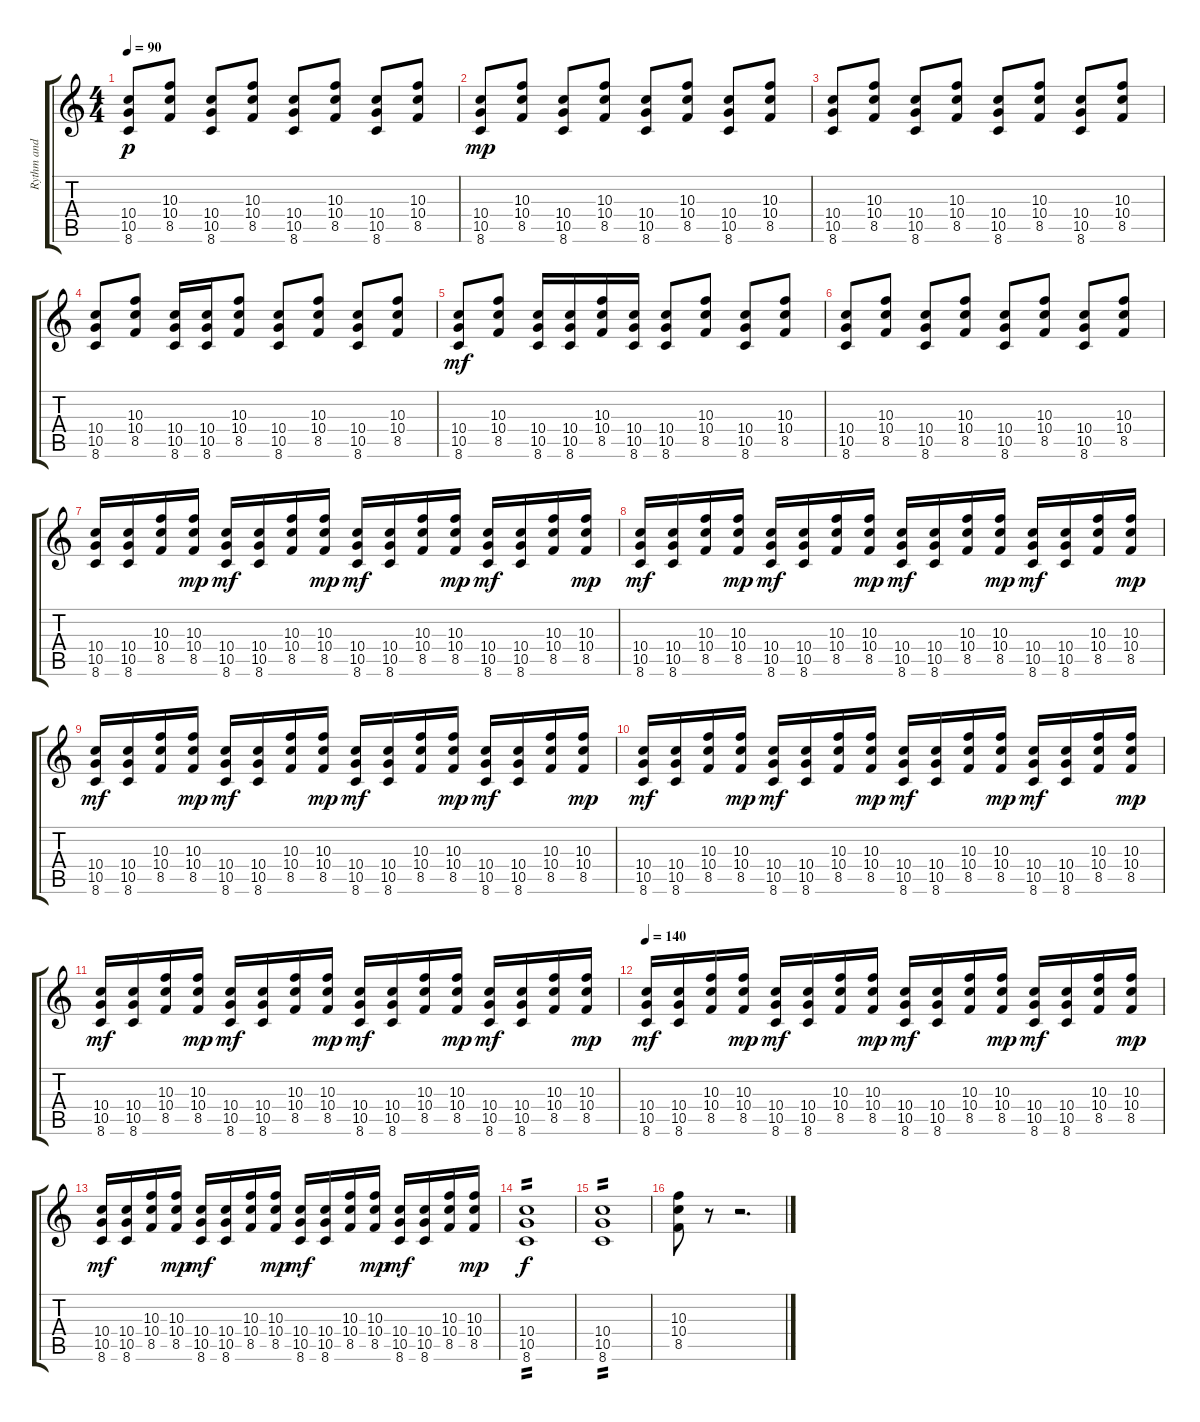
\track ("Rythm and Lead Guitar" "Rythm and ") {instrument overdrivenguitar}
\staff {score tabs}
\tuning (E4 B3 G3 D3 A2 E2) {hide}
\ts (4 4)
\tempo 90
\clef g2
\ks c
(10.4 10.5 8.6).8{dy p} (10.3 10.4 8.5).8 (10.4 10.5 8.6).8 (10.3 10.4 8.5).8 (10.4 10.5 8.6).8 (10.3 10.4 8.5).8 (10.4 10.5 8.6).8 (10.3 10.4 8.5).8 |
(10.4 10.5 8.6).8{dy mp} (10.3 10.4 8.5).8 (10.4 10.5 8.6).8 (10.3 10.4 8.5).8 (10.4 10.5 8.6).8 (10.3 10.4 8.5).8 (10.4 10.5 8.6).8 (10.3 10.4 8.5).8 |
(10.4 10.5 8.6).8 (10.3 10.4 8.5).8 (10.4 10.5 8.6).8 (10.3 10.4 8.5).8 (10.4 10.5 8.6).8 (10.3 10.4 8.5).8 (10.4 10.5 8.6).8 (10.3 10.4 8.5).8 |
(10.4 10.5 8.6).8 (10.3 10.4 8.5).8 (10.4 10.5 8.6).16 (10.4 10.5 8.6).16 (10.3 10.4 8.5).8 (10.4 10.5 8.6).8 (10.3 10.4 8.5).8 (10.4 10.5 8.6).8 (10.3 10.4 8.5).8 |
(10.4 10.5 8.6).8{dy mf} (10.3 10.4 8.5).8 (10.4 10.5 8.6).16 (10.4 10.5 8.6).16 (10.3 10.4 8.5).16 (10.4 10.5 8.6).16 (10.4 10.5 8.6).8 (10.3 10.4 8.5).8 (10.4 10.5 8.6).8 (10.3 10.4 8.5).8 |
(10.4 10.5 8.6).8 (10.3 10.4 8.5).8 (10.4 10.5 8.6).8 (10.3 10.4 8.5).8 (10.4 10.5 8.6).8 (10.3 10.4 8.5).8 (10.4 10.5 8.6).8 (10.3 10.4 8.5).8 |
(10.4 10.5 8.6).16 (10.4 10.5 8.6).16 (10.3 10.4 8.5).16 (10.3 10.4 8.5).16{dy mp} (10.4 10.5 8.6).16{dy mf} (10.4 10.5 8.6).16 (10.3 10.4 8.5).16 (10.3 10.4 8.5).16{dy mp} (10.4 10.5 8.6).16{dy mf} (10.4 10.5 8.6).16 (10.3 10.4 8.5).16 (10.3 10.4 8.5).16{dy mp} (10.4 10.5 8.6).16{dy mf} (10.4 10.5 8.6).16 (10.3 10.4 8.5).16 (10.3 10.4 8.5).16{dy mp} |
(10.4 10.5 8.6).16{dy mf} (10.4 10.5 8.6).16 (10.3 10.4 8.5).16 (10.3 10.4 8.5).16{dy mp} (10.4 10.5 8.6).16{dy mf} (10.4 10.5 8.6).16 (10.3 10.4 8.5).16 (10.3 10.4 8.5).16{dy mp} (10.4 10.5 8.6).16{dy mf} (10.4 10.5 8.6).16 (10.3 10.4 8.5).16 (10.3 10.4 8.5).16{dy mp} (10.4 10.5 8.6).16{dy mf} (10.4 10.5 8.6).16 (10.3 10.4 8.5).16 (10.3 10.4 8.5).16{dy mp} |
(10.4 10.5 8.6).16{dy mf} (10.4 10.5 8.6).16 (10.3 10.4 8.5).16 (10.3 10.4 8.5).16{dy mp} (10.4 10.5 8.6).16{dy mf} (10.4 10.5 8.6).16 (10.3 10.4 8.5).16 (10.3 10.4 8.5).16{dy mp} (10.4 10.5 8.6).16{dy mf} (10.4 10.5 8.6).16 (10.3 10.4 8.5).16 (10.3 10.4 8.5).16{dy mp} (10.4 10.5 8.6).16{dy mf} (10.4 10.5 8.6).16 (10.3 10.4 8.5).16 (10.3 10.4 8.5).16{dy mp} |
(10.4 10.5 8.6).16{dy mf} (10.4 10.5 8.6).16 (10.3 10.4 8.5).16 (10.3 10.4 8.5).16{dy mp} (10.4 10.5 8.6).16{dy mf} (10.4 10.5 8.6).16 (10.3 10.4 8.5).16 (10.3 10.4 8.5).16{dy mp} (10.4 10.5 8.6).16{dy mf} (10.4 10.5 8.6).16 (10.3 10.4 8.5).16 (10.3 10.4 8.5).16{dy mp} (10.4 10.5 8.6).16{dy mf} (10.4 10.5 8.6).16 (10.3 10.4 8.5).16 (10.3 10.4 8.5).16{dy mp} |
(10.4 10.5 8.6).16{dy mf} (10.4 10.5 8.6).16 (10.3 10.4 8.5).16 (10.3 10.4 8.5).16{dy mp} (10.4 10.5 8.6).16{dy mf} (10.4 10.5 8.6).16 (10.3 10.4 8.5).16 (10.3 10.4 8.5).16{dy mp} (10.4 10.5 8.6).16{dy mf} (10.4 10.5 8.6).16 (10.3 10.4 8.5).16 (10.3 10.4 8.5).16{dy mp} (10.4 10.5 8.6).16{dy mf} (10.4 10.5 8.6).16 (10.3 10.4 8.5).16 (10.3 10.4 8.5).16{dy mp} |
\tempo 140
(10.4 10.5 8.6).16{dy mf} (10.4 10.5 8.6).16 (10.3 10.4 8.5).16 (10.3 10.4 8.5).16{dy mp} (10.4 10.5 8.6).16{dy mf} (10.4 10.5 8.6).16 (10.3 10.4 8.5).16 (10.3 10.4 8.5).16{dy mp} (10.4 10.5 8.6).16{dy mf} (10.4 10.5 8.6).16 (10.3 10.4 8.5).16 (10.3 10.4 8.5).16{dy mp} (10.4 10.5 8.6).16{dy mf} (10.4 10.5 8.6).16 (10.3 10.4 8.5).16 (10.3 10.4 8.5).16{dy mp} |
(10.4 10.5 8.6).16{dy mf} (10.4 10.5 8.6).16 (10.3 10.4 8.5).16 (10.3 10.4 8.5).16{dy mp} (10.4 10.5 8.6).16{dy mf} (10.4 10.5 8.6).16 (10.3 10.4 8.5).16 (10.3 10.4 8.5).16{dy mp} (10.4 10.5 8.6).16{dy mf} (10.4 10.5 8.6).16 (10.3 10.4 8.5).16 (10.3 10.4 8.5).16{dy mp} (10.4 10.5 8.6).16{dy mf} (10.4 10.5 8.6).16 (10.3 10.4 8.5).16 (10.3 10.4 8.5).16{dy mp} |
(10.4 10.5 8.6).1{tp 2 dy f} |
(10.4 10.5 8.6).1{tp 2} |
(10.3 10.4 8.5).8 r.8 r.2{d}
